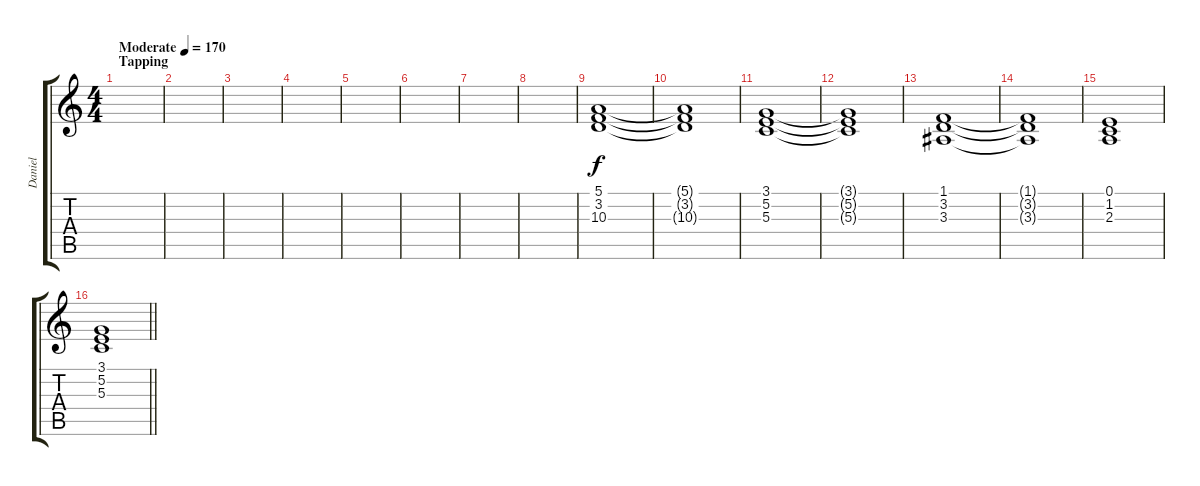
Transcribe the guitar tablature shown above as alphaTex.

\track ("Daniel" "Daniel") {instrument stringensemble1}
\staff {score tabs}
\tuning (E4 B3 G3 D3 A2 E2) {hide}
\ts (4 4)
\section ("" "Tapping")
\tempo (170 "Moderate")
\clef g2
\ks c
|
|
|
|
|
|
|
|
(5.1 3.2 10.3).1 |
(5.1{t} 3.2{t} 10.3{t}).1 |
(3.1 5.2 5.3).1 |
(3.1{t} 5.2{t} 5.3{t}).1 |
(1.1 3.2 3.3).1 |
(1.1{t} 3.2{t} 3.3{t}).1 |
(0.1 1.2 2.3).1 |
\barLineRight lightlight
(3.1 5.2 5.3).1
